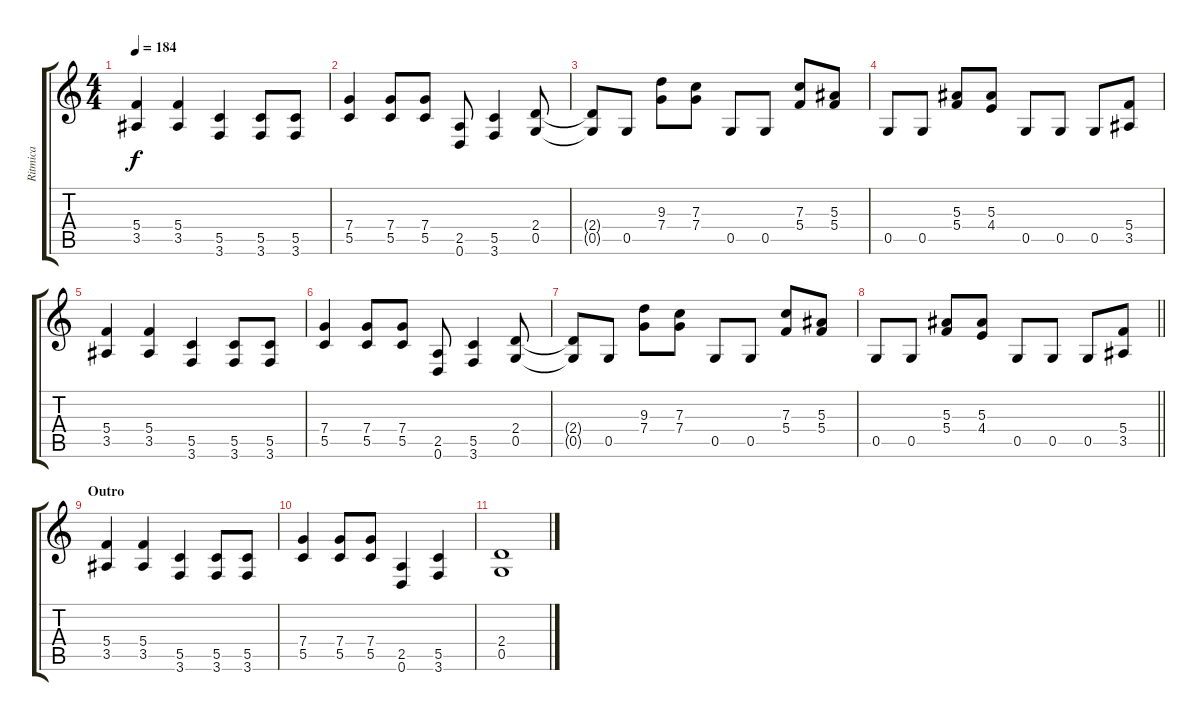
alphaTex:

\track ("Ritmica" "Ritmica") {instrument distortionguitar}
\staff {score tabs}
\tuning (D4 A3 F3 C3 G2 D2) {hide}
\ts (4 4)
\tempo 184
\clef g2
\ks c
(5.4 3.5).4{dy f} (5.4 3.5).4 (5.5 3.6).4 (5.5 3.6).8 (5.5 3.6).8 |
(7.4 5.5).4 (7.4 5.5).8 (7.4 5.5).8 (2.5 0.6).8 (5.5 3.6).4 (2.4 0.5).8 |
(2.4{t} 0.5{t}).8 0.5.8 (9.3 7.4).8 (7.3 7.4).8 0.5.8 0.5.8 (7.3 5.4).8 (5.3 5.4).8 |
0.5.8 0.5.8 (5.3 5.4).8 (5.3 4.4).8 0.5.8 0.5.8 0.5.8 (5.4 3.5).8 |
(5.4 3.5).4 (5.4 3.5).4 (5.5 3.6).4 (5.5 3.6).8 (5.5 3.6).8 |
(7.4 5.5).4 (7.4 5.5).8 (7.4 5.5).8 (2.5 0.6).8 (5.5 3.6).4 (2.4 0.5).8 |
(2.4{t} 0.5{t}).8 0.5.8 (9.3 7.4).8 (7.3 7.4).8 0.5.8 0.5.8 (7.3 5.4).8 (5.3 5.4).8 |
\barLineRight lightlight
0.5.8 0.5.8 (5.3 5.4).8 (5.3 4.4).8 0.5.8 0.5.8 0.5.8 (5.4 3.5).8 |
\section ("" "Outro")
(5.4 3.5).4 (5.4 3.5).4 (5.5 3.6).4 (5.5 3.6).8 (5.5 3.6).8 |
(7.4 5.5).4 (7.4 5.5).8 (7.4 5.5).8 (2.5 0.6).4 (5.5 3.6).4 |
(2.4 0.5).1
